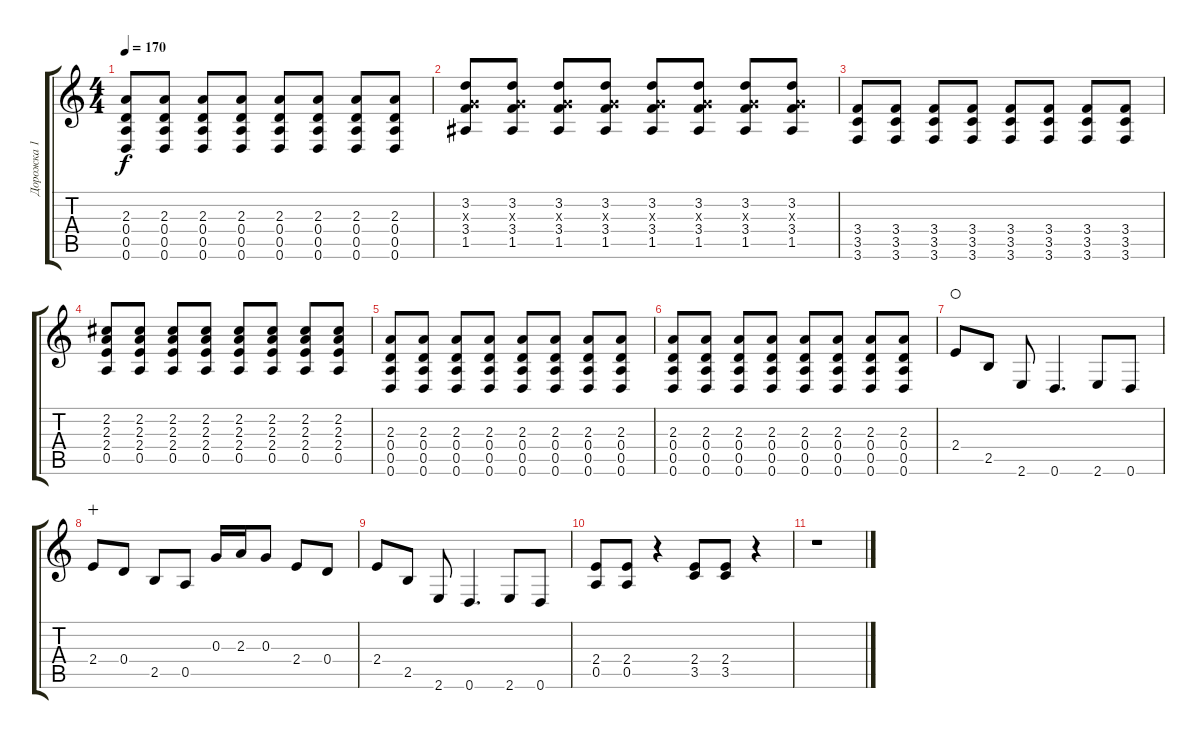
\track ("Дорожка 1" "Дорожка 1") {instrument distortionguitar}
\staff {score tabs}
\tuning (E4 B3 G3 D3 A2 D2) {hide}
\ts (4 4)
\tempo 170
\clef g2
\ks c
(2.3 0.4 0.5 0.6).8{dy f} (2.3 0.4 0.5 0.6).8 (2.3 0.4 0.5 0.6).8 (2.3 0.4 0.5 0.6).8 (2.3 0.4 0.5 0.6).8 (2.3 0.4 0.5 0.6).8 (2.3 0.4 0.5 0.6).8 (2.3 0.4 0.5 0.6).8 |
(3.2 0.3{x} 3.4 1.5).8 (3.2 0.3{x} 3.4 1.5).8 (3.2 0.3{x} 3.4 1.5).8 (3.2 0.3{x} 3.4 1.5).8 (3.2 0.3{x} 3.4 1.5).8 (3.2 0.3{x} 3.4 1.5).8 (3.2 0.3{x} 3.4 1.5).8 (3.2 0.3{x} 3.4 1.5).8 |
(3.4 3.5 3.6).8 (3.4 3.5 3.6).8 (3.4 3.5 3.6).8 (3.4 3.5 3.6).8 (3.4 3.5 3.6).8 (3.4 3.5 3.6).8 (3.4 3.5 3.6).8 (3.4 3.5 3.6).8 |
(2.2 2.3 2.4 0.5).8 (2.2 2.3 2.4 0.5).8 (2.2 2.3 2.4 0.5).8 (2.2 2.3 2.4 0.5).8 (2.2 2.3 2.4 0.5).8 (2.2 2.3 2.4 0.5).8 (2.2 2.3 2.4 0.5).8 (2.2 2.3 2.4 0.5).8 |
(2.3 0.4 0.5 0.6).8 (2.3 0.4 0.5 0.6).8 (2.3 0.4 0.5 0.6).8 (2.3 0.4 0.5 0.6).8 (2.3 0.4 0.5 0.6).8 (2.3 0.4 0.5 0.6).8 (2.3 0.4 0.5 0.6).8 (2.3 0.4 0.5 0.6).8 |
(2.3 0.4 0.5 0.6).8 (2.3 0.4 0.5 0.6).8 (2.3 0.4 0.5 0.6).8 (2.3 0.4 0.5 0.6).8 (2.3 0.4 0.5 0.6).8 (2.3 0.4 0.5 0.6).8 (2.3 0.4 0.5 0.6).8 (2.3 0.4 0.5 0.6).8 |
2.4.8{volume 13 balance 0 instrument distortionguitar waho} 2.5.8 2.6.8 0.6.4{d} 2.6.8 0.6.8 |
2.4.8{wahc} 0.4.8 2.5.8 0.5.8 0.3.16 2.3.16 0.3.8 2.4.8 0.4.8 |
2.4.8 2.5.8 2.6.8 0.6.4{d} 2.6.8 0.6.8 |
(2.4 0.5).8 (2.4 0.5).8 r.4 (2.4 3.5).8 (2.4 3.5).8 r.4 |
r.1{volume 16 balance 8 instrument distortionguitar}
